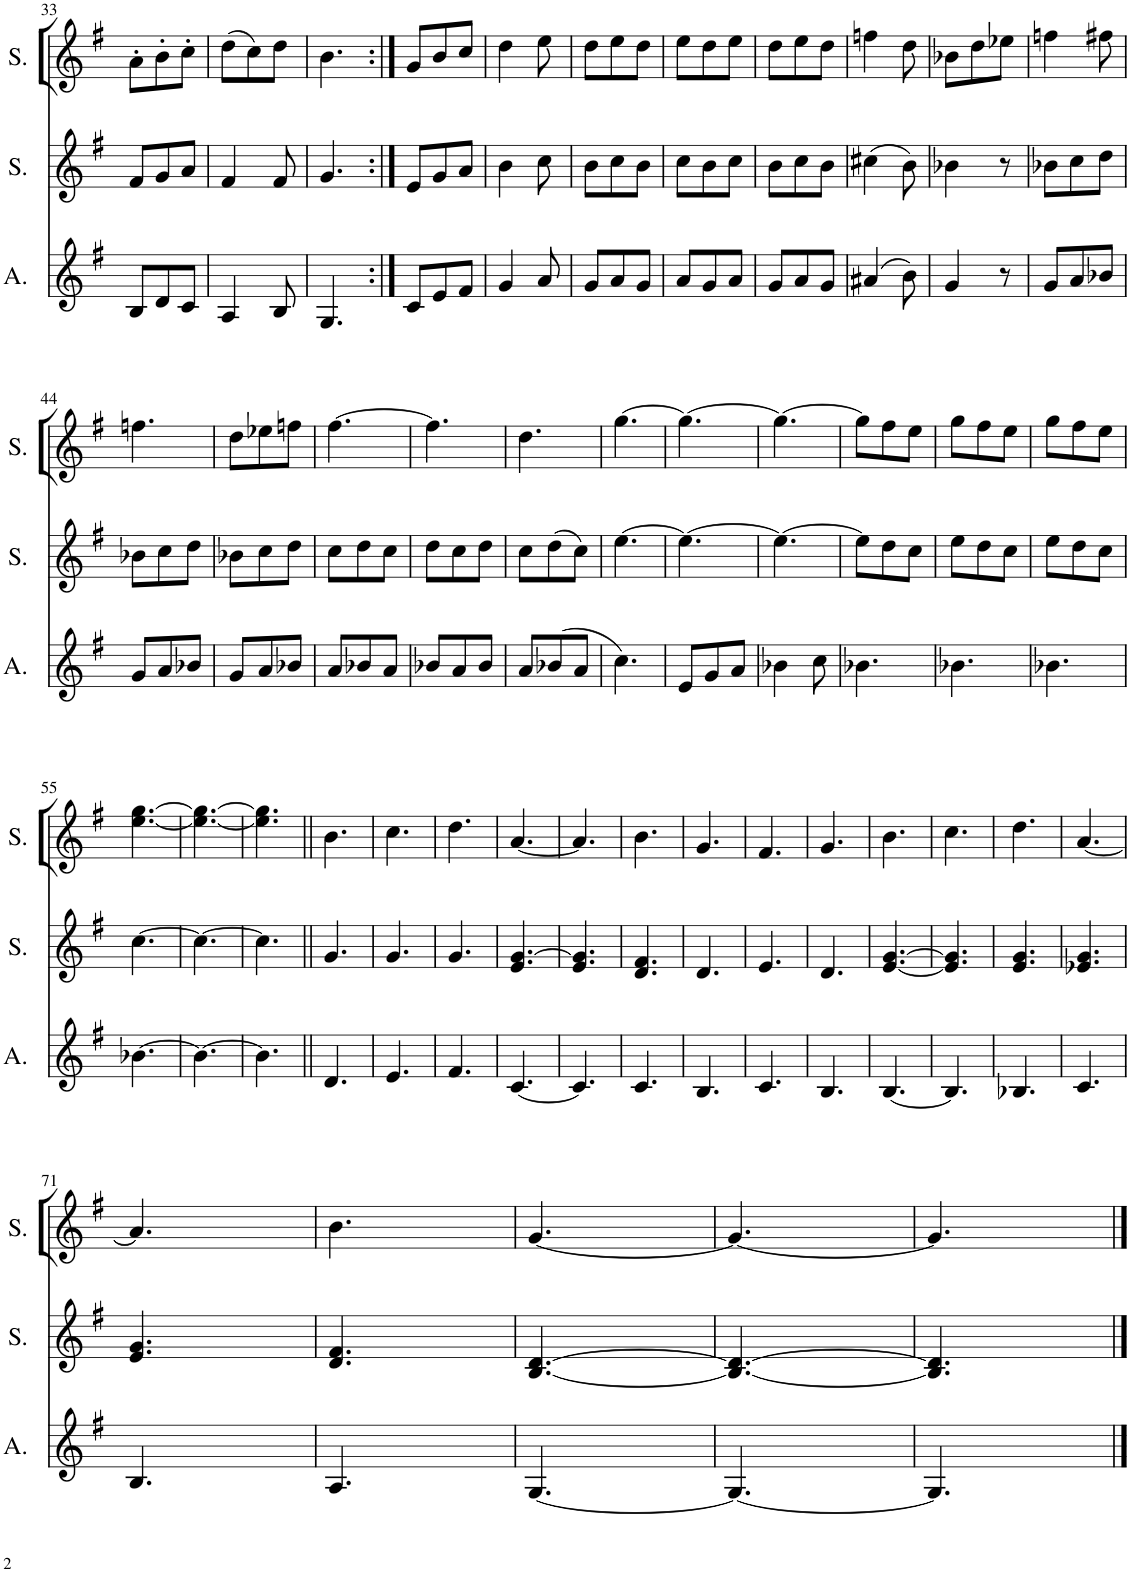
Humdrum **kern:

**kern	**kern	**kern
*part3	*part2	*part1
*staff3	*staff2	*staff1
*I"Alt	*I"Soprán	*I"Soprano
*I'A.	*I'S.	*I'S.
!!LO:PB:g=z
*clefG2	*clefG2	*clefG2
*k[f#]	*k[f#]	*k[f#]
*M3/8	*M3/8	*M3/8
=33	=33	=33
8B/L	8f#/L	8a'\L
8d/	8g/	8b'\
8c/J	8a/J	8cc'\J
=34	=34	=34
4A/	4f#/	(8dd\L
.	.	8cc\)
8B/	8f#/	8dd\J
=35	=35	=35
4.G/	4.g/	4.b\
=36:|!	=36:|!	=36:|!
8c/L	8e/L	8g/L
8e/	8g/	8b/
8f#/J	8a/J	8cc/J
=37	=37	=37
4g/	4b\	4dd\
8a/	8cc\	8ee\
=38	=38	=38
8g/L	8b\L	8dd\L
8a/	8cc\	8ee\
8g/J	8b\J	8dd\J
=39	=39	=39
8a/L	8cc\L	8ee\L
8g/	8b\	8dd\
8a/J	8cc\J	8ee\J
=40	=40	=40
8g/L	8b\L	8dd\L
8a/	8cc\	8ee\
8g/J	8b\J	8dd\J
=41	=41	=41
(4a#X/	(4cc#X\	4ffn\
8b\)	8b\)	8dd\
=42	=42	=42
4g/	4b-X\	8b-X\L
.	.	8dd\
8r	8r	8ee-X\J
=43	=43	=43
8g/L	8b-X\L	4ffn\
8a/	8cc\	.
8b-X/J	8dd\J	8ff#X\
!!LO:LB:g=z
=44	=44	=44
8g/L	8b-X\L	4.ffn\
8a/	8cc\	.
8b-X/J	8dd\J	.
=45	=45	=45
8g/L	8b-X\L	8dd\L
8a/	8cc\	8ee-X\
8b-X/J	8dd\J	8ffn\J
=46	=46	=46
8a/L	8cc\L	[4.ff#\
8b-X/	8dd\	.
8a/J	8cc\J	.
=47	=47	=47
8b-X/L	8dd\L	4.ff#\]
8a/	8cc\	.
8b-/J	8dd\J	.
=48	=48	=48
8a/L	8cc\L	4.dd\
(8b-X/	(8dd\	.
8a/J	8cc\J)	.
=49	=49	=49
4.cc\)	[4.ee\	[4.gg\
=50	=50	=50
8e/L	4.ee\_	4.gg\_
8g/	.	.
8a/J	.	.
=51	=51	=51
4b-X\	4.ee\_	4.gg\_
8cc\	.	.
=52	=52	=52
4.b-X\	8ee\L]	8gg\L]
.	8dd\	8ff#\
.	8cc\J	8ee\J
=53	=53	=53
4.b-X\	8ee\L	8gg\L
.	8dd\	8ff#\
.	8cc\J	8ee\J
=54	=54	=54
4.b-X\	8ee\L	8gg\L
.	8dd\	8ff#\
.	8cc\J	8ee\J
!!LO:LB:g=z
=55	=55	=55
[4.b-X\	[4.cc\	[4.ee\ [4.gg\
=56	=56	=56
4.b-\_	4.cc\_	4.ee\_ 4.gg\_
=57	=57	=57
4.b-\]	4.cc\]	4.ee\] 4.gg\]
=58||	=58||	=58||
4.d/	4.g/	4.b\
=59	=59	=59
4.e/	4.g/	4.cc\
=60	=60	=60
4.f#/	4.g/	4.dd\
=61	=61	=61
[4.c/	4.e/ [4.g/	[4.a/
=62	=62	=62
4.c/]	4.e/ 4.g/]	4.a/]
=63	=63	=63
4.c/	4.d/ 4.f#/	4.b\
=64	=64	=64
4.B/	4.d/	4.g/
=65	=65	=65
4.c/	4.e/	4.f#/
=66	=66	=66
4.B/	4.d/	4.g/
=67	=67	=67
[4.B/	[4.e/ [4.g/	4.b\
=68	=68	=68
4.B/]	4.e/] 4.g/]	4.cc\
=69	=69	=69
4.B-X/	4.e/ 4.g/	4.dd\
=70	=70	=70
4.c/	4.e-X/ 4.g/	[4.a/
!!LO:LB:g=z
=71	=71	=71
4.B/	4.e/ 4.g/	4.a/]
=72	=72	=72
4.A/	4.d/ 4.f#/	4.b\
=73	=73	=73
[4.G/	[4.B/ [4.d/	[4.g/
=74	=74	=74
4.G/_	4.B/_ 4.d/_	4.g/_
=75	=75	=75
4.G/]	4.B/] 4.d/]	4.g/]
==	==	==
*-	*-	*-
